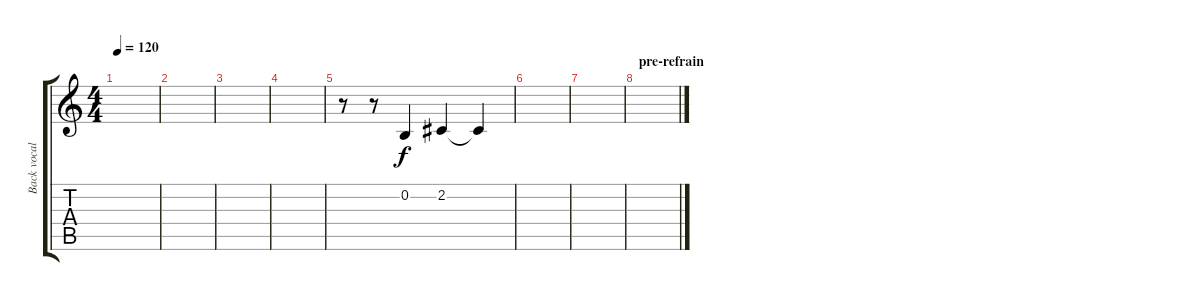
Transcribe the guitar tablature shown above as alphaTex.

\track ("Back vocals" "Back vocal") {instrument tuba}
\staff {score tabs}
\tuning (E4 B3 G3 D3 A2 E2) {hide}
\ts (4 4)
\tempo 120
\clef g2
\ks c
|
|
|
|
r.8 r.8 0.2.4 2.2.4 2.2{t}.4 |
|
|
\section ("" "pre-refrain")
